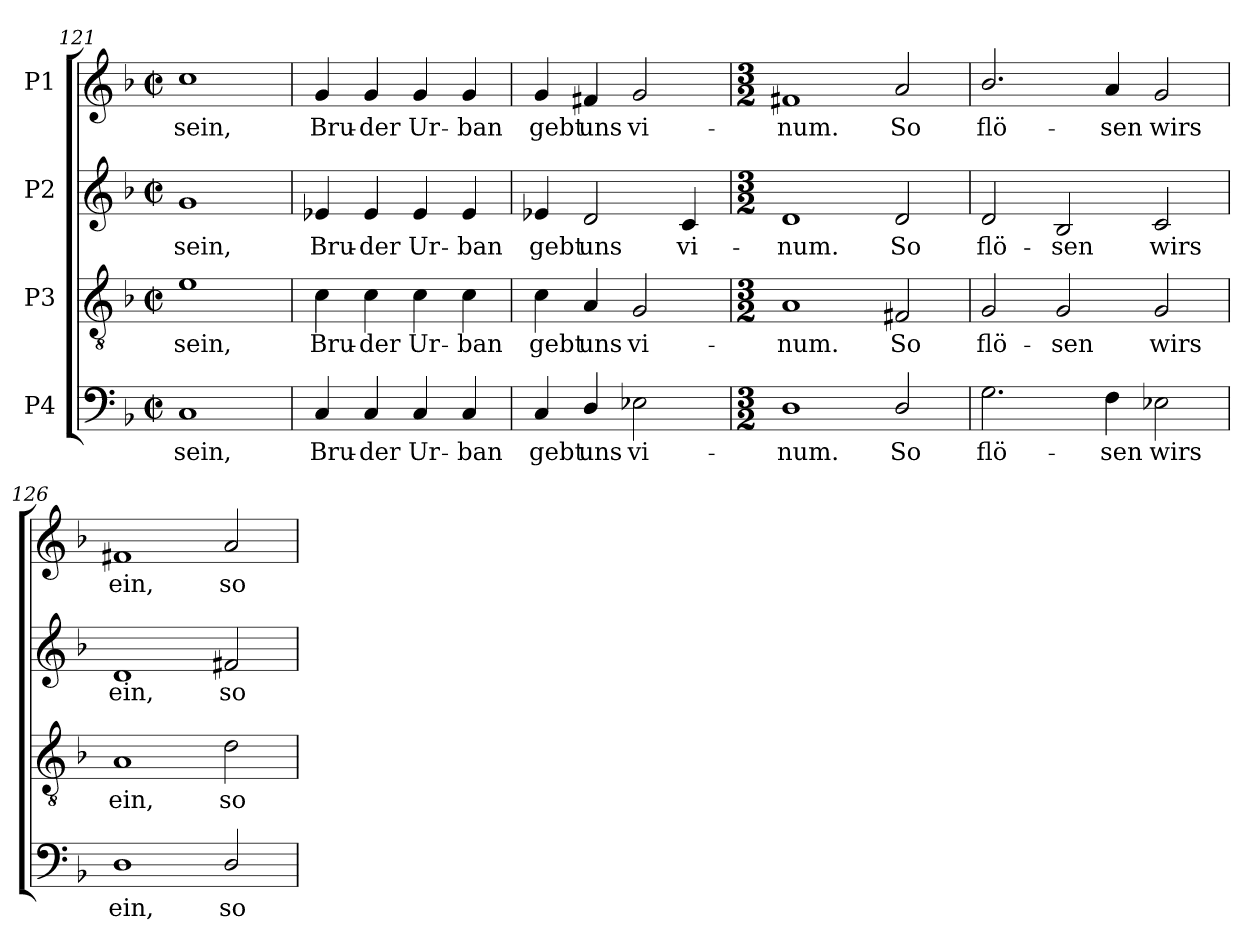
**kern	**text	**kern	**text	**kern	**text	**kern	**text
*part4	*part4	*part3	*part3	*part2	*part2	*part1	*part1
*staff4	*staff4	*staff3	*staff3	*staff2	*staff2	*staff1	*staff1
*I"P4	*	*I"P3	*	*I"P2	*	*I"P1	*
*clefF4	*	*clefGv2	*	*clefG2	*	*clefG2	*
*	*	*ITrd7c12	*	*	*	*	*
*k[b-]	*	*k[b-]	*	*k[b-]	*	*k[b-]	*
*F:	*	*F:	*	*F:	*	*F:	*
*M2/2	*	*M2/2	*	*M2/2	*	*M2/2	*
*met(c|)	*	*met(c|)	*	*met(c|)	*	*met(c|)	*
=121	=121	=121	=121	=121	=121	=121	=121
!	!LO:LY:b:color=#000000	!	!	!	!	!	!
!	!	!	!LO:LY:b:color=#000000	!	!	!	!
!	!	!	!	!	!LO:LY:b:color=#000000	!	!
!	!	!	!	!	!	!	!LO:LY:b:color=#000000
1Ci	sein,	1Ei	sein,	1gi	sein,	1cci	sein,
=122	=122	=122	=122	=122	=122	=122	=122
!	!LO:LY:b:color=#000000	!	!	!	!	!	!
!	!	!	!LO:LY:b:color=#000000	!	!	!	!
!	!	!	!	!	!LO:LY:b:color=#000000	!	!
!	!	!	!	!	!	!	!LO:LY:b:color=#000000
4Ci/	Bru-	4Ci\	Bru-	4e-Xi/	Bru-	4gi/	Bru-
!	!LO:LY:b:color=#000000	!	!	!	!	!	!
!	!	!	!LO:LY:b:color=#000000	!	!	!	!
!	!	!	!	!	!LO:LY:b:color=#000000	!	!
!	!	!	!	!	!	!	!LO:LY:b:color=#000000
4Ci/	-der	4Ci\	-der	4e-i/	-der	4gi/	-der
!	!LO:LY:b:color=#000000	!	!	!	!	!	!
!	!	!	!LO:LY:b:color=#000000	!	!	!	!
!	!	!	!	!	!LO:LY:b:color=#000000	!	!
!	!	!	!	!	!	!	!LO:LY:b:color=#000000
4Ci/	Ur-	4Ci\	Ur-	4e-i/	Ur-	4gi/	Ur-
!	!LO:LY:b:color=#000000	!	!	!	!	!	!
!	!	!	!LO:LY:b:color=#000000	!	!	!	!
!	!	!	!	!	!LO:LY:b:color=#000000	!	!
!	!	!	!	!	!	!	!LO:LY:b:color=#000000
4Ci/	-ban	4Ci\	-ban	4e-i/	-ban	4gi/	-ban
=123	=123	=123	=123	=123	=123	=123	=123
!	!LO:LY:b:color=#000000	!	!	!	!	!	!
!	!	!	!LO:LY:b:color=#000000	!	!	!	!
!	!	!	!	!	!LO:LY:b:color=#000000	!	!
!	!	!	!	!	!	!	!LO:LY:b:color=#000000
4Ci/	gebt	4Ci\	gebt	4e-Xi/	gebt	4gi/	gebt
!	!LO:LY:b:color=#000000	!	!	!	!	!	!
!	!	!	!LO:LY:b:color=#000000	!	!	!	!
!	!	!	!	!	!LO:LY:b:color=#000000	!	!
!	!	!	!	!	!	!	!LO:LY:b:color=#000000
4Di/	uns	4AAi/	uns	2di/	uns	4f#Xi/	uns
!	!LO:LY:b:color=#000000	!	!	!	!	!	!
!	!	!	!LO:LY:b:color=#000000	!	!	!	!
!	!	!	!	!	!	!	!LO:LY:b:color=#000000
2E-Xi\	vi-	2GGi/	vi-	.	.	2gi/	vi-
!	!	!	!	!	!LO:LY:b:color=#000000	!	!
.	.	.	.	4ci/	vi-	.	.
!!LO:LB:g=z
=124	=124	=124	=124	=124	=124	=124	=124
*M3/2	*	*M3/2	*	*M3/2	*	*M3/2	*
!	!LO:LY:b:color=#000000	!	!	!	!	!	!
!	!	!	!LO:LY:b:color=#000000	!	!	!	!
!	!	!	!	!	!LO:LY:b:color=#000000	!	!
!	!	!	!	!	!	!	!LO:LY:b:color=#000000
1Di	-num.	1AAi	-num.	1di	-num.	1f#Xi	-num.
!	!LO:LY:b:color=#000000	!	!	!	!	!	!
!	!	!	!LO:LY:b:color=#000000	!	!	!	!
!	!	!	!	!	!LO:LY:b:color=#000000	!	!
!	!	!	!	!	!	!	!LO:LY:b:color=#000000
2Di/	So	2FF#Xi/	So	2di/	So	2ai/	So
=125	=125	=125	=125	=125	=125	=125	=125
!	!LO:LY:b:color=#000000	!	!	!	!	!	!
!	!	!	!LO:LY:b:color=#000000	!	!	!	!
!	!	!	!	!	!LO:LY:b:color=#000000	!	!
!	!	!	!	!	!	!	!LO:LY:b:color=#000000
2.Gi\	flö-	2GGi/	flö-	2di/	flö-	2.b-i/	flö-
!	!	!	!LO:LY:b:color=#000000	!	!	!	!
!	!	!	!	!	!LO:LY:b:color=#000000	!	!
.	.	2GGi/	-sen	2B-i/	-sen	.	.
!	!LO:LY:b:color=#000000	!	!	!	!	!	!
!	!	!	!	!	!	!	!LO:LY:b:color=#000000
4Fi\	-sen	.	.	.	.	4ai/	-sen
!	!LO:LY:b:color=#000000	!	!	!	!	!	!
!	!	!	!LO:LY:b:color=#000000	!	!	!	!
!	!	!	!	!	!LO:LY:b:color=#000000	!	!
!	!	!	!	!	!	!	!LO:LY:b:color=#000000
2E-Xi\	wirs	2GGi/	wirs	2ci/	wirs	2gi/	wirs
=126	=126	=126	=126	=126	=126	=126	=126
!	!LO:LY:b:color=#000000	!	!	!	!	!	!
!	!	!	!LO:LY:b:color=#000000	!	!	!	!
!	!	!	!	!	!LO:LY:b:color=#000000	!	!
!	!	!	!	!	!	!	!LO:LY:b:color=#000000
1Di	ein,	1AAi	ein,	1di	ein,	1f#Xi	ein,
!	!LO:LY:b:color=#000000	!	!	!	!	!	!
!	!	!	!LO:LY:b:color=#000000	!	!	!	!
!	!	!	!	!	!LO:LY:b:color=#000000	!	!
!	!	!	!	!	!	!	!LO:LY:b:color=#000000
2Di/	so	2Di\	so	2f#Xi/	so	2ai/	so
=	=	=	=	=	=	=	=
*-	*-	*-	*-	*-	*-	*-	*-
